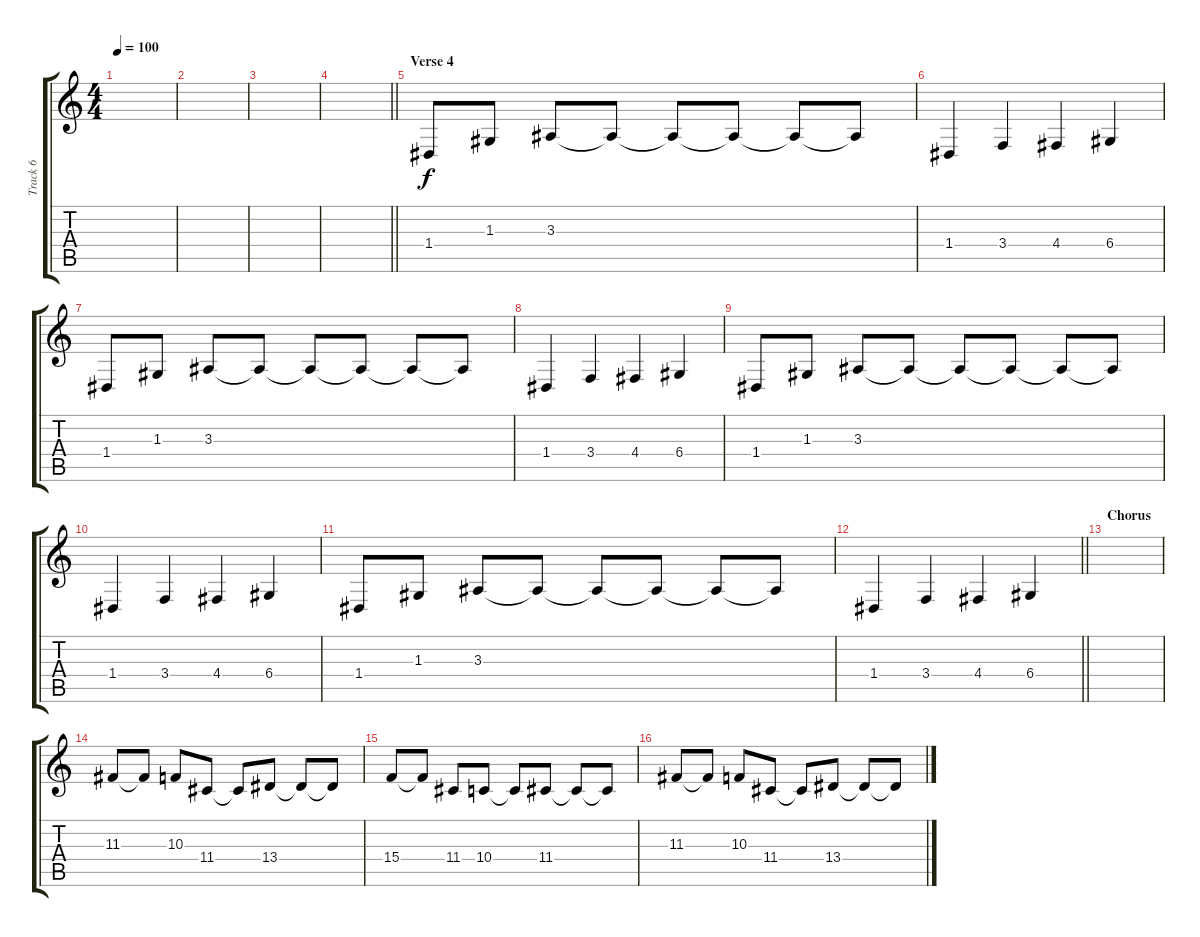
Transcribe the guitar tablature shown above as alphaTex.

\track ("Track 6" "Track 6") {instrument lead2sawtooth}
\staff {score tabs}
\tuning (E4 B3 G3 D3 A2 E2) {hide}
\ts (4 4)
\tempo 100
\clef g2
\ks c
|
|
|
\barLineRight lightlight
|
\section ("" "Verse 4")
1.4.8 1.3.8 3.3.8 3.3{t}.8 3.3{t}.8 3.3{t}.8 3.3{t}.8 3.3{t}.8 |
1.4.4 3.4.4 4.4.4 6.4.4 |
1.4.8 1.3.8 3.3.8 3.3{t}.8 3.3{t}.8 3.3{t}.8 3.3{t}.8 3.3{t}.8 |
1.4.4 3.4.4 4.4.4 6.4.4 |
1.4.8 1.3.8 3.3.8 3.3{t}.8 3.3{t}.8 3.3{t}.8 3.3{t}.8 3.3{t}.8 |
1.4.4 3.4.4 4.4.4 6.4.4 |
1.4.8 1.3.8 3.3.8 3.3{t}.8 3.3{t}.8 3.3{t}.8 3.3{t}.8 3.3{t}.8 |
\barLineRight lightlight
1.4.4 3.4.4 4.4.4 6.4.4 |
\section ("" "Chorus")
|
11.3.8 11.3{t}.8 10.3.8 11.4.8 11.4{t}.8 13.4.8 13.4{t}.8 13.4{t}.8 |
15.4.8 15.4{t}.8 11.4.8 10.4.8 10.4{t}.8 11.4.8 11.4{t}.8 11.4{t}.8 |
11.3.8 11.3{t}.8 10.3.8 11.4.8 11.4{t}.8 13.4.8 13.4{t}.8 13.4{t}.8
